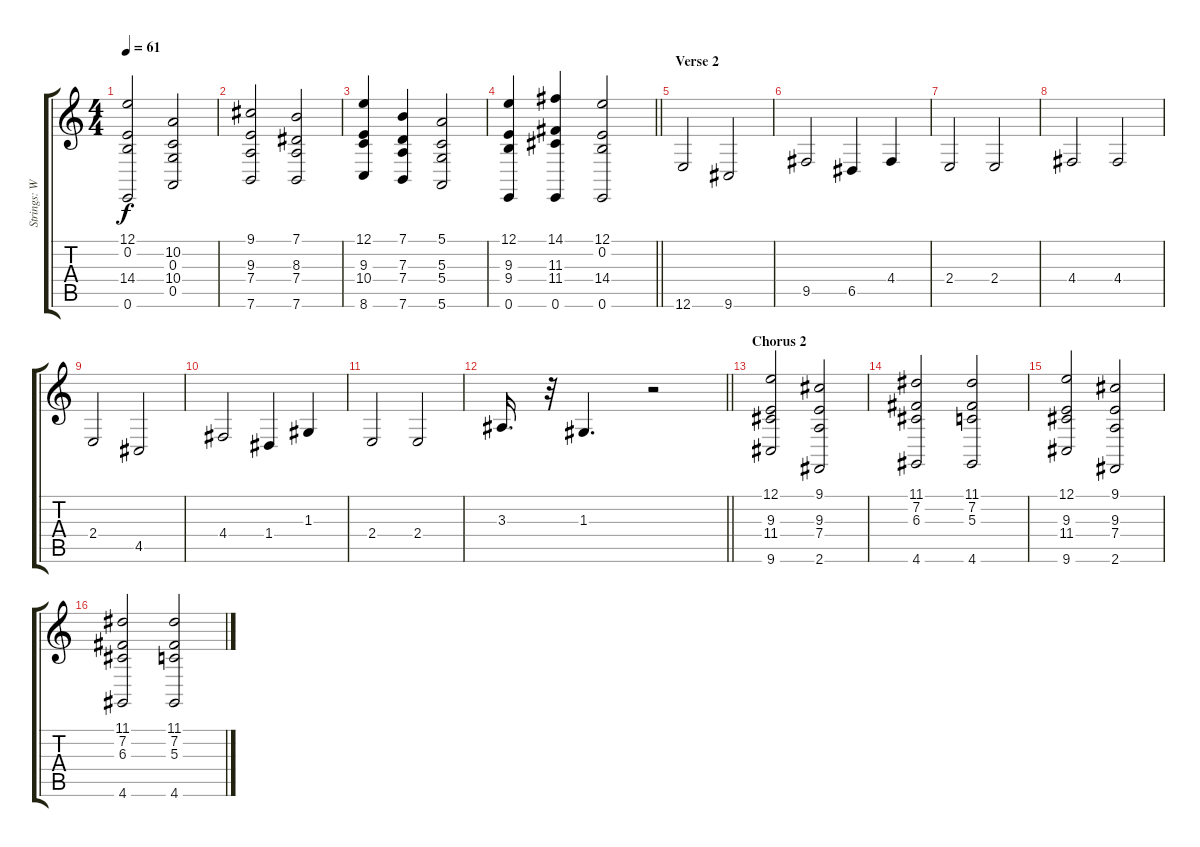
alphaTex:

\track ("Strings: Walter Afanasieff" "Strings: W") {instrument stringensemble1}
\staff {score tabs}
\tuning (E4 B3 G3 D3 A2 E2) {hide}
\ts (4 4)
\tempo 61
\clef g2
\ks c
(12.1 0.2 14.4 0.6).2{dy f} (10.2 0.3 10.4 0.5).2 |
(9.1 9.3 7.4 7.6).2 (7.1 8.3 7.4 7.6).2 |
(12.1 9.3 10.4 8.6).4 (7.1 7.3 7.4 7.6).4 (5.1 5.3 5.4 5.6).2 |
\barLineRight lightlight
(12.1 9.3 9.4 0.6).4 (14.1 11.3 11.4 0.6).4 (12.1 0.2 14.4 0.6).2 |
\section ("" "Verse 2")
12.6.2 9.6.2 |
9.5.2 6.5.4 4.4.4 |
2.4.2 2.4.2 |
4.4.2 4.4.2 |
2.4.2 4.5.2 |
4.4.2 1.4.4 1.3.4 |
2.4.2 2.4.2 |
\barLineRight lightlight
3.3.16{d} r.32 1.3.4{d} r.2 |
\section ("" "Chorus 2")
(12.1 9.3 11.4 9.6).2 (9.1 9.3 7.4 2.6).2 |
(11.1 7.2 6.3 4.6).2 (11.1 7.2 5.3 4.6).2 |
(12.1 9.3 11.4 9.6).2 (9.1 9.3 7.4 2.6).2 |
(11.1 7.2 6.3 4.6).2 (11.1 7.2 5.3 4.6).2
